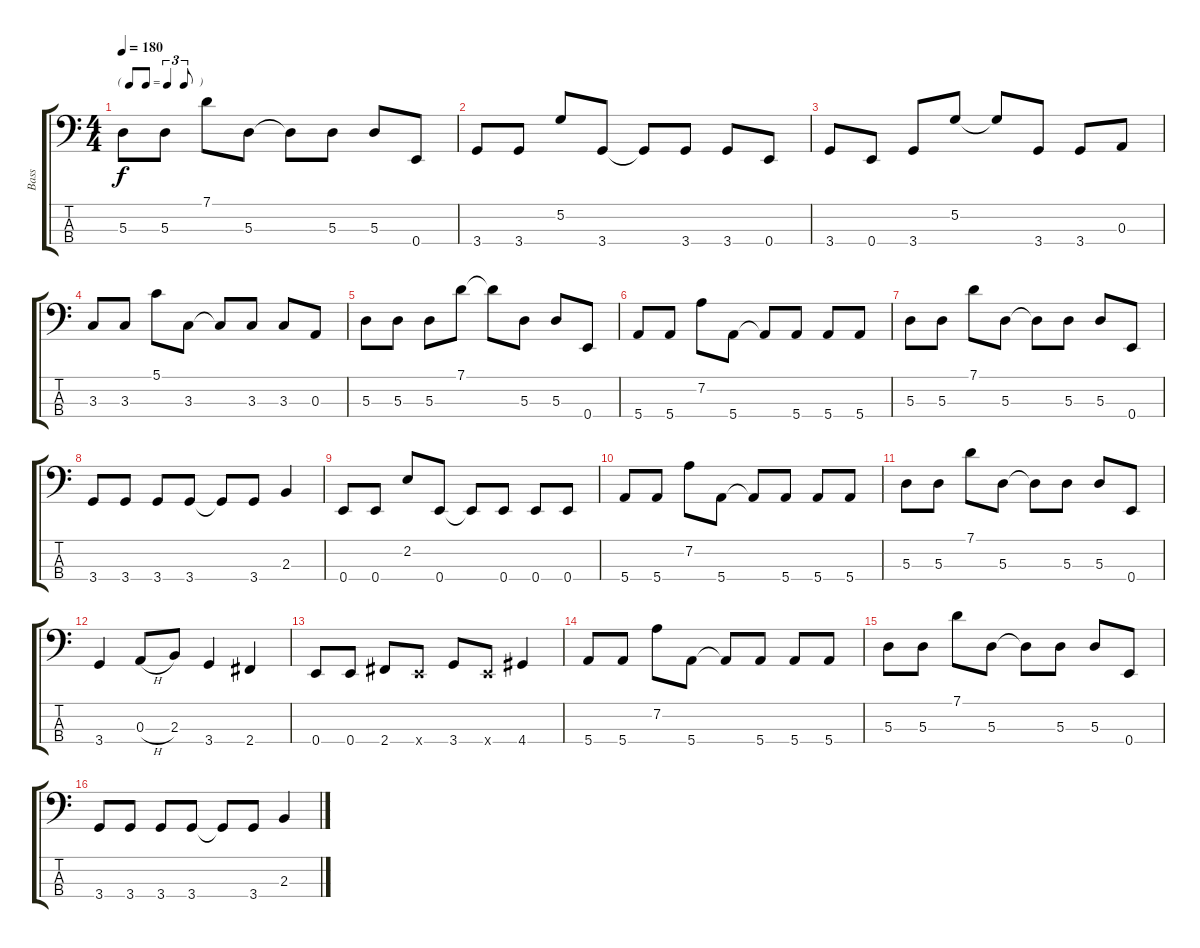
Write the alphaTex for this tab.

\track ("Bass" "Bass") {instrument electricbassfinger}
\staff {score tabs}
\tuning (G2 D2 A1 E1) {hide}
\ts (4 4)
\tf triplet8th
\tempo 180
\clef f4
\ks c
5.3.8{dy f} 5.3.8 7.1.8 5.3.8 5.3{t}.8 5.3.8 5.3.8 0.4.8 |
3.4.8 3.4.8 5.2.8 3.4.8 3.4{t}.8 3.4.8 3.4.8 0.4.8 |
3.4.8 0.4.8 3.4.8 5.2.8 5.2{t}.8 3.4.8 3.4.8 0.3.8 |
3.3.8 3.3.8 5.1.8 3.3.8 3.3{t}.8 3.3.8 3.3.8 0.3.8 |
5.3.8 5.3.8 5.3.8 7.1.8 7.1{t}.8 5.3.8 5.3.8 0.4.8 |
5.4.8 5.4.8 7.2.8 5.4.8 5.4{t}.8 5.4.8 5.4.8 5.4.8 |
5.3.8 5.3.8 7.1.8 5.3.8 5.3{t}.8 5.3.8 5.3.8 0.4.8 |
3.4.8 3.4.8 3.4.8 3.4.8 3.4{t}.8 3.4.8 2.3.4 |
0.4.8 0.4.8 2.2.8 0.4.8 0.4{t}.8 0.4.8 0.4.8 0.4.8 |
5.4.8 5.4.8 7.2.8 5.4.8 5.4{t}.8 5.4.8 5.4.8 5.4.8 |
5.3.8 5.3.8 7.1.8 5.3.8 5.3{t}.8 5.3.8 5.3.8 0.4.8 |
3.4.4 0.3{h}.8 2.3.8 3.4.4 2.4.4 |
0.4.8 0.4.8 2.4.8 0.4{x}.8 3.4.8 0.4{x}.8 4.4.4 |
5.4.8 5.4.8 7.2.8 5.4.8 5.4{t}.8 5.4.8 5.4.8 5.4.8 |
5.3.8 5.3.8 7.1.8 5.3.8 5.3{t}.8 5.3.8 5.3.8 0.4.8 |
3.4.8 3.4.8 3.4.8 3.4.8 3.4{t}.8 3.4.8 2.3.4
